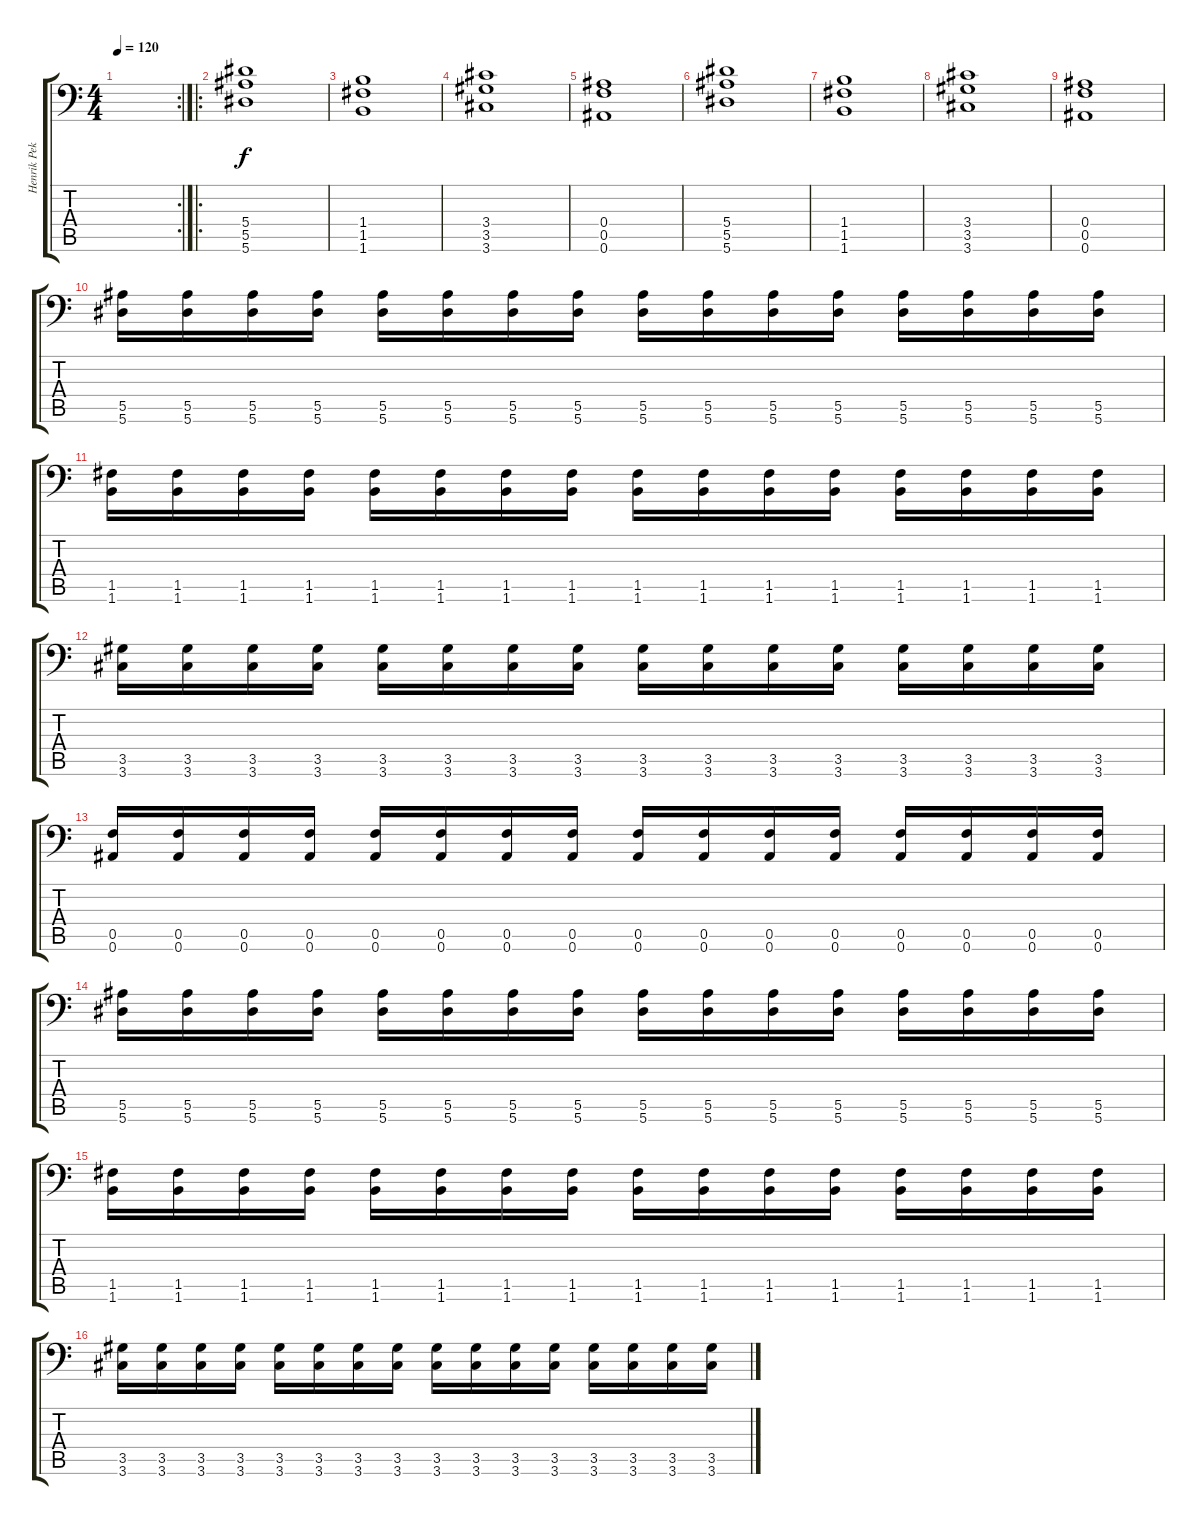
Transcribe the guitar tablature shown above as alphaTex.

\track ("Henrik Pekár (Rythm)" "Henrik Pek") {instrument distortionguitar}
\staff {score tabs}
\tuning (C4 G3 Eb3 Bb2 F2 Bb1) {hide}
\rc 2
\ts (4 4)
\tempo 120
\clef f4
\ks c
|
\ro
(5.4 5.5 5.6).1 |
(1.4 1.5 1.6).1 |
(3.4 3.5 3.6).1 |
(0.4 0.5 0.6).1 |
(5.4 5.5 5.6).1 |
(1.4 1.5 1.6).1 |
(3.4 3.5 3.6).1 |
(0.4 0.5 0.6).1 |
(5.5 5.6).16 (5.5 5.6).16 (5.5 5.6).16 (5.5 5.6).16 (5.5 5.6).16 (5.5 5.6).16 (5.5 5.6).16 (5.5 5.6).16 (5.5 5.6).16 (5.5 5.6).16 (5.5 5.6).16 (5.5 5.6).16 (5.5 5.6).16 (5.5 5.6).16 (5.5 5.6).16 (5.5 5.6).16 |
(1.5 1.6).16 (1.5 1.6).16 (1.5 1.6).16 (1.5 1.6).16 (1.5 1.6).16 (1.5 1.6).16 (1.5 1.6).16 (1.5 1.6).16 (1.5 1.6).16 (1.5 1.6).16 (1.5 1.6).16 (1.5 1.6).16 (1.5 1.6).16 (1.5 1.6).16 (1.5 1.6).16 (1.5 1.6).16 |
(3.5 3.6).16 (3.5 3.6).16 (3.5 3.6).16 (3.5 3.6).16 (3.5 3.6).16 (3.5 3.6).16 (3.5 3.6).16 (3.5 3.6).16 (3.5 3.6).16 (3.5 3.6).16 (3.5 3.6).16 (3.5 3.6).16 (3.5 3.6).16 (3.5 3.6).16 (3.5 3.6).16 (3.5 3.6).16 |
(0.5 0.6).16 (0.5 0.6).16 (0.5 0.6).16 (0.5 0.6).16 (0.5 0.6).16 (0.5 0.6).16 (0.5 0.6).16 (0.5 0.6).16 (0.5 0.6).16 (0.5 0.6).16 (0.5 0.6).16 (0.5 0.6).16 (0.5 0.6).16 (0.5 0.6).16 (0.5 0.6).16 (0.5 0.6).16 |
(5.5 5.6).16 (5.5 5.6).16 (5.5 5.6).16 (5.5 5.6).16 (5.5 5.6).16 (5.5 5.6).16 (5.5 5.6).16 (5.5 5.6).16 (5.5 5.6).16 (5.5 5.6).16 (5.5 5.6).16 (5.5 5.6).16 (5.5 5.6).16 (5.5 5.6).16 (5.5 5.6).16 (5.5 5.6).16 |
(1.5 1.6).16 (1.5 1.6).16 (1.5 1.6).16 (1.5 1.6).16 (1.5 1.6).16 (1.5 1.6).16 (1.5 1.6).16 (1.5 1.6).16 (1.5 1.6).16 (1.5 1.6).16 (1.5 1.6).16 (1.5 1.6).16 (1.5 1.6).16 (1.5 1.6).16 (1.5 1.6).16 (1.5 1.6).16 |
(3.5 3.6).16 (3.5 3.6).16 (3.5 3.6).16 (3.5 3.6).16 (3.5 3.6).16 (3.5 3.6).16 (3.5 3.6).16 (3.5 3.6).16 (3.5 3.6).16 (3.5 3.6).16 (3.5 3.6).16 (3.5 3.6).16 (3.5 3.6).16 (3.5 3.6).16 (3.5 3.6).16 (3.5 3.6).16
